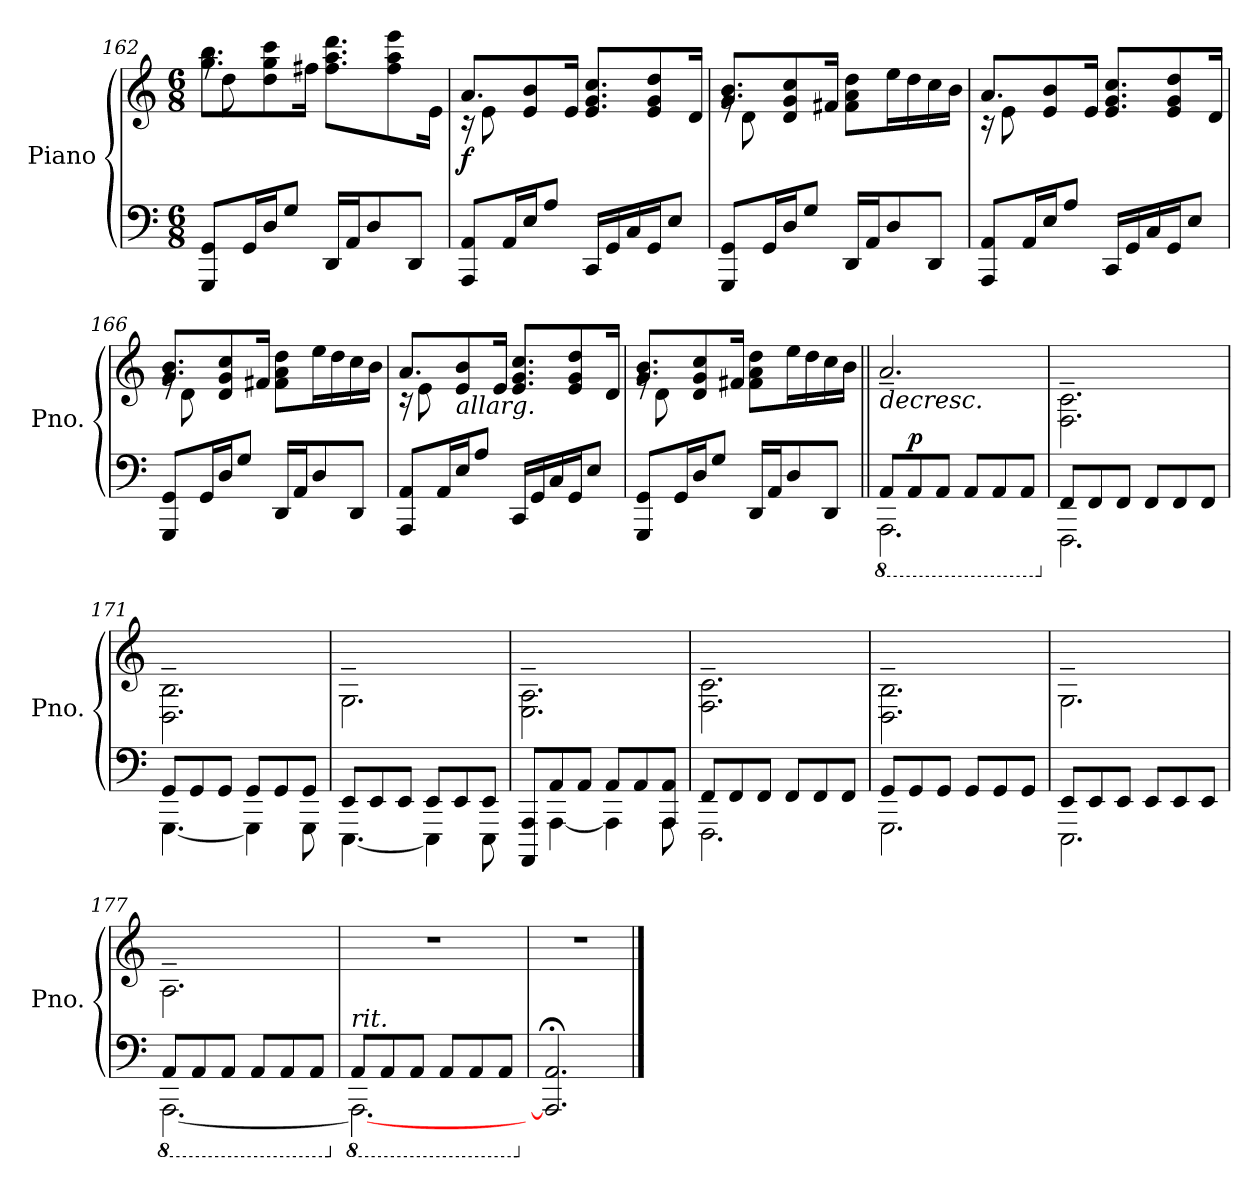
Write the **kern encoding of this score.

**kern	**kern	**dynam
*part1	*part1	*part1
*staff2	*staff1	*staff1/2
*I"Piano	*	*
*I'Pno.	*	*
*clefF4	*clefG2	*
*k[]	*k[]	*
*M6/8	*M6/8	*
=162	=162	=162
*	*^	*
8GGG/ 8GG/L	8.gg\ 8.bb\L	16raa	.
.	.	8dd\	.
16GG/L	.	.	.
16D/J	8dd\ 8gg\ 8ccc\	2ryy	.
8G/J	.	.	.
.	16ff#X\Jk	.	.
16DD/LL	8.ff#\ 8.aa\ 8.ddd\L	.	.
16AA/J	.	.	.
8D/	.	.	.
.	8ff#\ 8aa\ 8eee\	.	.
8DD/J	.	.	.
.	16e\Jk	16ryy	.
!!LO:PB:g=z	!!
=163	=163	=163	=163
!	!	!	!LO:DY:b
8AAA/ 8AA/L	8.a/L	16r	f
.	.	8e\	.
16AA/L	.	.	.
16E/J	8e/ 8b/	2ryy	.
8A/J	.	.	.
.	16e/Jk	.	.
16CC/LL	8.e/ 8.g/ 8.cc/L	.	.
16GG/	.	.	.
16C/	.	.	.
16GG/J	8e/ 8g/ 8dd/	.	.
8E/J	.	.	.
.	16d/Jk	16ryy	.
=164	=164	=164	=164
8GGG/ 8GG/L	8.g/ 8.b/L	16rg	.
.	.	8d\	.
16GG/L	.	.	.
16D/J	8d/ 8g/ 8cc/	2ryy	.
8G/J	.	.	.
.	16f#X/Jk	.	.
16DD/LL	8f#\ 8a\ 8dd\L	.	.
16AA/J	.	.	.
8D/	16ee\L	.	.
.	16dd\	.	.
8DD/J	16cc\	.	.
.	16b\JJ	16ryy	.
=165	=165	=165	=165
8AAA/ 8AA/L	8.a/L	16r	.
.	.	8e\	.
16AA/L	.	.	.
16E/J	8e/ 8b/	2ryy	.
8A/J	.	.	.
.	16e/Jk	.	.
16CC/LL	8.e/ 8.g/ 8.cc/L	.	.
16GG/	.	.	.
16C/	.	.	.
16GG/J	8e/ 8g/ 8dd/	.	.
8E/J	.	.	.
.	16d/Jk	16ryy	.
=166	=166	=166	=166
8GGG/ 8GG/L	8.g/ 8.b/L	16rg	.
.	.	8d\	.
16GG/L	.	.	.
16D/J	8d/ 8g/ 8cc/	2ryy	.
8G/J	.	.	.
.	16f#X/Jk	.	.
16DD/LL	8f#\ 8a\ 8dd\L	.	.
16AA/J	.	.	.
8D/	16ee\L	.	.
.	16dd\	.	.
8DD/J	16cc\	.	.
.	16b\JJ	16ryy	.
!!LO:LB:g=z	!!
=167	=167	=167	=167
8AAA/ 8AA/L	8.a/L	16r	.
.	.	8e\	.
16AA/L	.	.	.
!	!LO:TX:b:i:t=allarg.	!	!
16E/J	8e/ 8b/	2ryy	.
8A/J	.	.	.
.	16e/Jk	.	.
16CC/LL	8.e/ 8.g/ 8.cc/L	.	.
16GG/	.	.	.
16C/	.	.	.
16GG/J	8e/ 8g/ 8dd/	.	.
8E/J	.	.	.
.	16d/Jk	16ryy	.
=168	=168	=168	=168
8GGG/ 8GG/L	8.g/ 8.b/L	16rg	.
.	.	8d\	.
16GG/L	.	.	.
16D/J	8d/ 8g/ 8cc/	2ryy	.
8G/J	.	.	.
.	16f#X/Jk	.	.
16DD/LL	8f#\ 8a\ 8dd\L	.	.
16AA/J	.	.	.
8D/	16ee\L	.	.
.	16dd\	.	.
8DD/J	16cc\	.	.
.	16b\JJ	16ryy	.
*	*v	*v	*
=169||	=169||	=169||
*8ba	*	*
*^	*^	*
!	!	!LO:TX:a:i:t=a tempo	!	!
!	!	!	!	!LO:HP:b
*	*	*v	*v	*
8AAA/L	2.AAAA\	2.a~/	>
!	!	!	!LO:DY:a=2
8AAA/	.	.	p
8AAA/J	.	.	.
8AAA/L	.	.	.
8AAA/	.	.	.
8AAA/J	.	.	.
*v	*v	*	*
.	.	]
=170	=170	=170
*X8ba	*	*
*^	*	*
8FF/L	2.FFF\	2.F\~ 2.c\~	.
8FF/	.	.	.
8FF/J	.	.	.
8FF/L	.	.	.
8FF/	.	.	.
8FF/J	.	.	.
=171	=171	=171	=171
8GG/L	[4.GGG\	2.D\~ 2.B\~	.
8GG/	.	.	.
8GG/J	.	.	.
8GG/L	4GGG\]	.	.
8GG/	.	.	.
8GG/J	8GGG\	.	.
!!LO:LB:g=z
=172	=172	=172	=172
8EE/L	[4.EEE\	2.G~\	.
8EE/	.	.	.
8EE/J	.	.	.
8EE/L	4EEE\]	.	.
8EE/	.	.	.
8EE/J	8EEE\	.	.
=173	=173	=173	=173
8AAAA/ 8AAA/L	8ryy	2.E\~ 2.A\~	.
8AA/	[4AAA\	.	.
8AA/J	.	.	.
8AA/L	4AAA\]	.	.
8AA/	.	.	.
8AAA/ 8AA/J	8AAA\	.	.
=174	=174	=174	=174
8FF/L	2.FFF\	2.F\~ 2.c\~	.
8FF/	.	.	.
8FF/J	.	.	.
8FF/L	.	.	.
8FF/	.	.	.
8FF/J	.	.	.
=175	=175	=175	=175
8GG/L	2.GGG\	2.D\~ 2.B\~	.
8GG/	.	.	.
8GG/J	.	.	.
8GG/L	.	.	.
8GG/	.	.	.
8GG/J	.	.	.
=176	=176	=176	=176
8EE/L	2.EEE\	2.G~\	.
8EE/	.	.	.
8EE/J	.	.	.
8EE/L	.	.	.
8EE/	.	.	.
8EE/J	.	.	.
=177	=177	=177	=177
*8ba	*	*	*
8AAA/L	[2.AAAA\	2.A~\	.
8AAA/	.	.	.
8AAA/J	.	.	.
8AAA/L	.	.	.
8AAA/	.	.	.
8AAA/J	.	.	.
!!LO:LB:g=z
=178	=178	=178	=178
*X8ba	*	*	*
*8ba	*	*	*
!LO:TX:a:i:t=rit.	!	!	!
8AAA/L	2.AAAA\_	2.r	.
8AAA/	.	.	.
8AAA/J	.	.	.
8AAA/L	.	.	.
8AAA/	.	.	.
8AAA/J	.	.	.
*v	*v	*	*
=179	=179	=179
*X8ba	*	*
2.AAA/];< 2.AA/;<	2.r	.
==	==	==
*-	*-	*-
